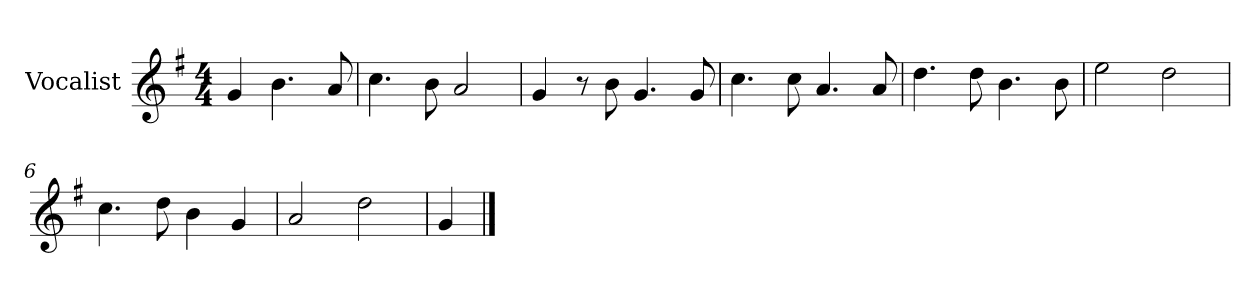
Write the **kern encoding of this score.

**kern
*part1
*staff1
*I"Vocalist
*k[f#]
*G:
*M4/4
=
4g
4.b
8a
=1
4.cc
8b
2a
=2
4g
8r
8b
4.g
8g
=3
4.cc
8cc
4.a
8a
=4
4.dd
8dd
4.b
8b
=5
2ee
2dd
=6
4.cc
8dd
4b
4g
=7
2a
2dd
=8
4g
==
*-
